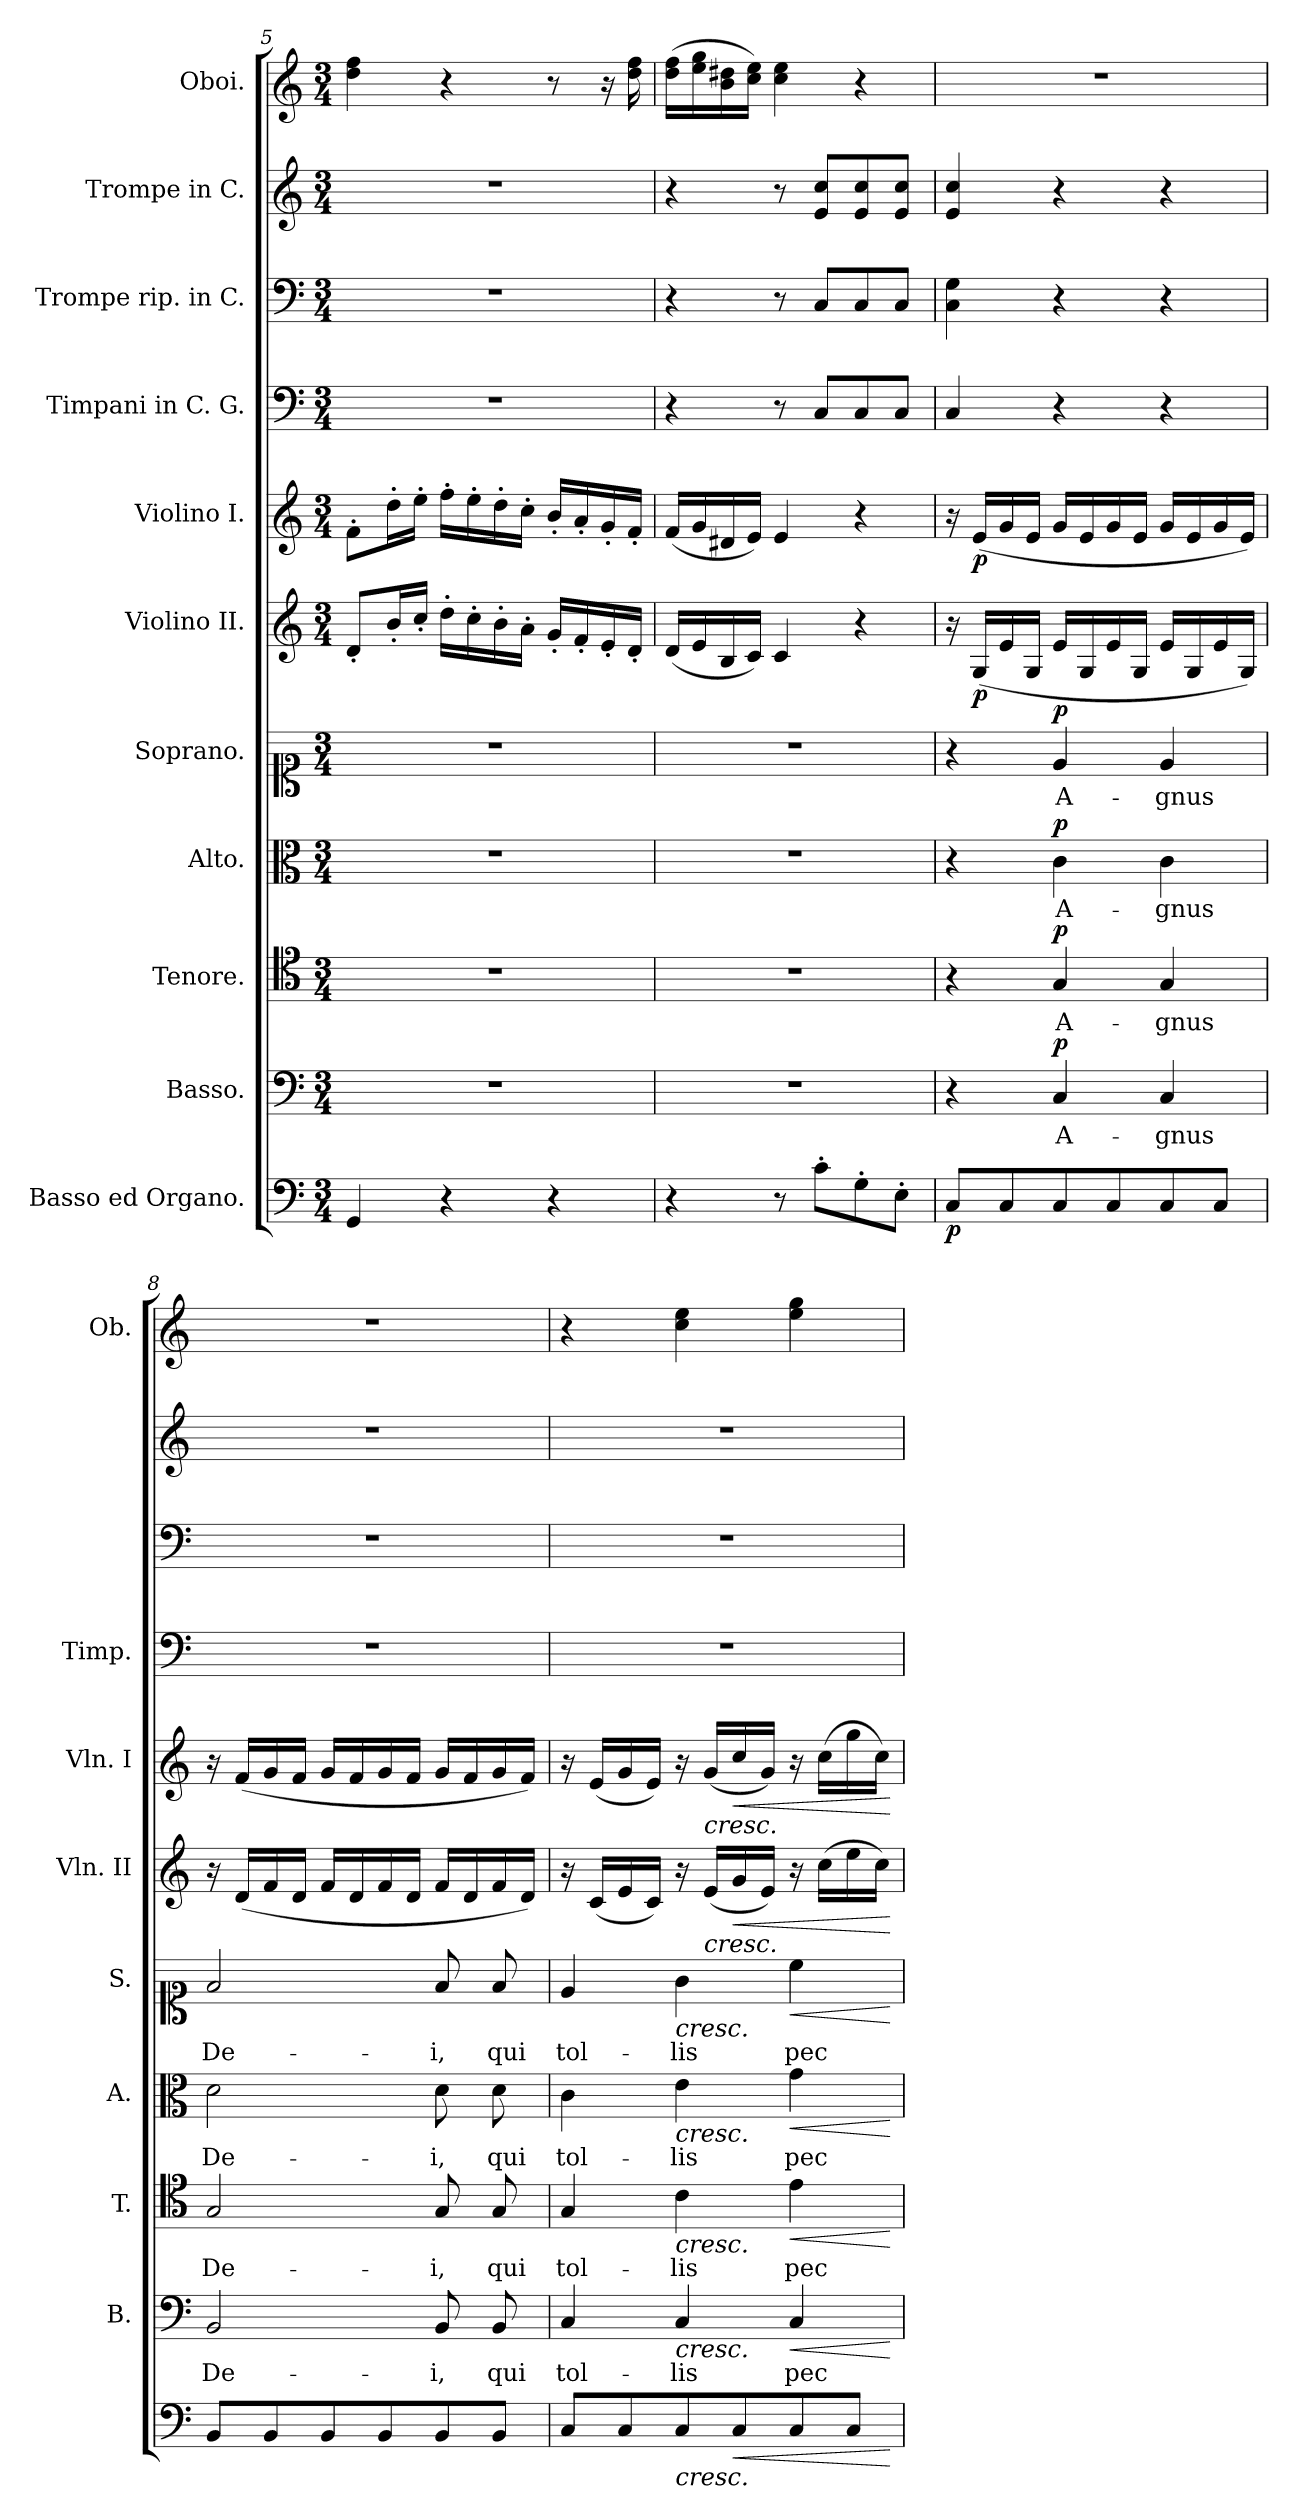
**kern	**dynam	**kern	**text	**dynam	**kern	**text	**dynam	**kern	**text	**dynam	**kern	**text	**dynam	**kern	**dynam	**kern	**dynam	**kern	**kern	**kern	**kern
*part11	*part11	*part10	*part10	*part10	*part9	*part9	*part9	*part8	*part8	*part8	*part7	*part7	*part7	*part6	*part6	*part5	*part5	*part4	*part3	*part2	*part1
*staff11	*staff11	*staff10	*staff10	*staff10	*staff9	*staff9	*staff9	*staff8	*staff8	*staff8	*staff7	*staff7	*staff7	*staff6	*staff6	*staff5	*staff5	*staff4	*staff3	*staff2	*staff1
*I"Basso ed  Organo.	*	*I"Basso.	*	*	*I"Tenore.	*	*	*I"Alto.	*	*	*I"Soprano.	*	*	*I"Violino II.	*	*I"Violino I.	*	*I"Timpani in C. G.	*I"Trompe rip. in C.	*I"Trompe in C.	*I"Oboi.
*	*	*I'B.	*	*	*I'T.	*	*	*I'A.	*	*	*I'S.	*	*	*I'Vln. II	*	*I'Vln. I	*	*I'Timp.	*	*	*I'Ob.
*clefF4	*	*clefF4	*	*	*clefC4	*	*	*clefC3	*	*	*clefC1	*	*	*clefG2	*	*clefG2	*	*clefF4	*clefF4	*clefG2	*clefG2
*k[]	*	*k[]	*	*	*k[]	*	*	*k[]	*	*	*k[]	*	*	*k[]	*	*k[]	*	*k[]	*k[]	*k[]	*k[]
*M3/4	*	*M3/4	*	*	*M3/4	*	*	*M3/4	*	*	*M3/4	*	*	*M3/4	*	*M3/4	*	*M3/4	*M3/4	*M3/4	*M3/4
=5	=5	=5	=5	=5	=5	=5	=5	=5	=5	=5	=5	=5	=5	=5	=5	=5	=5	=5	=5	=5	=5
4GG/	.	2.r	.	.	2.r	.	.	2.r	.	.	2.r	.	.	8d'/L	.	8f'\L	.	2.r	2.r	2.r	4dd\ 4ff\
.	.	.	.	.	.	.	.	.	.	.	.	.	.	16b'/L	.	16dd'\L	.	.	.	.	.
.	.	.	.	.	.	.	.	.	.	.	.	.	.	16cc'/JJ	.	16ee'\JJ	.	.	.	.	.
4r	.	.	.	.	.	.	.	.	.	.	.	.	.	16dd'\LL	.	16ff'\LL	.	.	.	.	4r
.	.	.	.	.	.	.	.	.	.	.	.	.	.	16cc'\	.	16ee'\	.	.	.	.	.
.	.	.	.	.	.	.	.	.	.	.	.	.	.	16b'\	.	16dd'\	.	.	.	.	.
.	.	.	.	.	.	.	.	.	.	.	.	.	.	16a'\JJ	.	16cc'\JJ	.	.	.	.	.
4r	.	.	.	.	.	.	.	.	.	.	.	.	.	16g'/LL	.	16b'/LL	.	.	.	.	8r
.	.	.	.	.	.	.	.	.	.	.	.	.	.	16f'/	.	16a'/	.	.	.	.	.
.	.	.	.	.	.	.	.	.	.	.	.	.	.	16e'/	.	16g'/	.	.	.	.	16r
.	.	.	.	.	.	.	.	.	.	.	.	.	.	16d'/JJ	.	16f'/JJ	.	.	.	.	16dd\ 16ff\
=6	=6	=6	=6	=6	=6	=6	=6	=6	=6	=6	=6	=6	=6	=6	=6	=6	=6	=6	=6	=6	=6
4r	.	2.r	.	.	2.r	.	.	2.r	.	.	2.r	.	.	(<16d/LL	.	(<16f/LL	.	4r	4r	4r	(>16dd\ 16ff\LL
.	.	.	.	.	.	.	.	.	.	.	.	.	.	16e/	.	16g/	.	.	.	.	16ee\ 16gg\
.	.	.	.	.	.	.	.	.	.	.	.	.	.	16B/	.	16d#X/	.	.	.	.	16b\ 16dd#X\
.	.	.	.	.	.	.	.	.	.	.	.	.	.	16c/JJ)	.	16e/JJ)	.	.	.	.	16cc\ 16ee\JJ)
8r	.	.	.	.	.	.	.	.	.	.	.	.	.	4c/	.	4e/	.	8r	8r	8r	4cc\ 4ee\
8c'\L	.	.	.	.	.	.	.	.	.	.	.	.	.	.	.	.	.	8C/L	8C/L	8e/ 8cc/L	.
8G'\	.	.	.	.	.	.	.	.	.	.	.	.	.	4r	.	4r	.	8C/	8C/	8e/ 8cc/	4r
8E'\J	.	.	.	.	.	.	.	.	.	.	.	.	.	.	.	.	.	8C/J	8C/J	8e/ 8cc/J	.
!!LO:PB:g=z
=7	=7	=7	=7	=7	=7	=7	=7	=7	=7	=7	=7	=7	=7	=7	=7	=7	=7	=7	=7	=7	=7
!	!LO:DY:b	!	!	!	!	!	!	!	!	!	!	!	!	!	!	!	!	!	!	!	!
8C/L	p	4r	.	.	4r	.	.	4r	.	.	4r	.	.	16r	.	16r	.	4C/	4C\ 4G\	4e/ 4cc/	2.r
!	!	!	!	!	!	!	!	!	!	!	!	!	!	!	!LO:DY:b	!	!LO:DY:b	!	!	!	!
.	.	.	.	.	.	.	.	.	.	.	.	.	.	(<16G/LL	p	(<16e/LL	p	.	.	.	.
8C/	.	.	.	.	.	.	.	.	.	.	.	.	.	16e/	.	16g/	.	.	.	.	.
.	.	.	.	.	.	.	.	.	.	.	.	.	.	16G/JJ	.	16e/JJ	.	.	.	.	.
!	!	!	!LO:LY:b	!LO:DY:a	!	!LO:LY:b	!LO:DY:a	!	!LO:LY:b	!LO:DY:a	!	!LO:LY:b	!LO:DY:a	!	!	!	!	!	!	!	!
8C/	.	4C/	A-	p	4G/	A-	p	4c\	A-	p	4e/	A-	p	16e/LL	.	16g/LL	.	4r	4r	4r	.
.	.	.	.	.	.	.	.	.	.	.	.	.	.	16G/	.	16e/	.	.	.	.	.
8C/	.	.	.	.	.	.	.	.	.	.	.	.	.	16e/	.	16g/	.	.	.	.	.
.	.	.	.	.	.	.	.	.	.	.	.	.	.	16G/JJ	.	16e/JJ	.	.	.	.	.
!	!	!	!LO:LY:b	!	!	!LO:LY:b	!	!	!LO:LY:b	!	!	!LO:LY:b	!	!	!	!	!	!	!	!	!
8C/	.	4C/	-gnus	.	4G/	-gnus	.	4c\	-gnus	.	4e/	-gnus	.	16e/LL	.	16g/LL	.	4r	4r	4r	.
.	.	.	.	.	.	.	.	.	.	.	.	.	.	16G/	.	16e/	.	.	.	.	.
8C/J	.	.	.	.	.	.	.	.	.	.	.	.	.	16e/	.	16g/	.	.	.	.	.
.	.	.	.	.	.	.	.	.	.	.	.	.	.	16G/JJ)	.	16e/JJ)	.	.	.	.	.
=8	=8	=8	=8	=8	=8	=8	=8	=8	=8	=8	=8	=8	=8	=8	=8	=8	=8	=8	=8	=8	=8
!	!	!	!LO:LY:b	!	!	!LO:LY:b	!	!	!LO:LY:b	!	!	!LO:LY:b	!	!	!	!	!	!	!	!	!
8BB/L	.	2BB/	De-	.	2G/	De-	.	2d\	De-	.	2f/	De-	.	16r	.	16r	.	2.r	2.r	2.r	2.r
.	.	.	.	.	.	.	.	.	.	.	.	.	.	(<16d/LL	.	(<16f/LL	.	.	.	.	.
8BB/	.	.	.	.	.	.	.	.	.	.	.	.	.	16f/	.	16g/	.	.	.	.	.
.	.	.	.	.	.	.	.	.	.	.	.	.	.	16d/JJ	.	16f/JJ	.	.	.	.	.
8BB/	.	.	.	.	.	.	.	.	.	.	.	.	.	16f/LL	.	16g/LL	.	.	.	.	.
.	.	.	.	.	.	.	.	.	.	.	.	.	.	16d/	.	16f/	.	.	.	.	.
8BB/	.	.	.	.	.	.	.	.	.	.	.	.	.	16f/	.	16g/	.	.	.	.	.
.	.	.	.	.	.	.	.	.	.	.	.	.	.	16d/JJ	.	16f/JJ	.	.	.	.	.
!	!	!	!LO:LY:b	!	!	!LO:LY:b	!	!	!LO:LY:b	!	!	!LO:LY:b	!	!	!	!	!	!	!	!	!
8BB/	.	8BB/	-i,	.	8G/	-i,	.	8d\	-i,	.	8f/	-i,	.	16f/LL	.	16g/LL	.	.	.	.	.
.	.	.	.	.	.	.	.	.	.	.	.	.	.	16d/	.	16f/	.	.	.	.	.
!	!	!	!LO:LY:b	!	!	!LO:LY:b	!	!	!LO:LY:b	!	!	!LO:LY:b	!	!	!	!	!	!	!	!	!
8BB/J	.	8BB/	qui	.	8G/	qui	.	8d\	qui	.	8f/	qui	.	16f/	.	16g/	.	.	.	.	.
.	.	.	.	.	.	.	.	.	.	.	.	.	.	16d/JJ)	.	16f/JJ)	.	.	.	.	.
=9	=9	=9	=9	=9	=9	=9	=9	=9	=9	=9	=9	=9	=9	=9	=9	=9	=9	=9	=9	=9	=9
!	!	!	!LO:LY:b	!	!	!LO:LY:b	!	!	!LO:LY:b	!	!	!LO:LY:b	!	!	!	!	!	!	!	!	!
8C/L	.	4C/	tol-	.	4G/	tol-	.	4c\	tol-	.	4e/	tol-	.	16r	.	16r	.	2.r	2.r	2.r	4r
.	.	.	.	.	.	.	.	.	.	.	.	.	.	(<16c/LL	.	(<16e/LL	.	.	.	.	.
8C/	.	.	.	.	.	.	.	.	.	.	.	.	.	16e/	.	16g/	.	.	.	.	.
.	.	.	.	.	.	.	.	.	.	.	.	.	.	16c/JJ)	.	16e/JJ)	.	.	.	.	.
!	!	!	!	!	!	!	!	!	!	!	!LO:TX:b:i:t=cresc.	!	!	!	!	!	!	!	!	!	!
!	!	!	!	!	!	!	!	!LO:TX:b:i:t=cresc.	!	!	!	!	!	!	!	!	!	!	!	!	!
!	!	!	!	!	!LO:TX:b:i:t=cresc.	!	!	!	!	!	!	!	!	!	!	!	!	!	!	!	!
!	!	!LO:TX:b:i:t=cresc.	!	!	!	!	!	!	!	!	!	!	!	!	!	!	!	!	!	!	!
!LO:TX:b:i:t=cresc.	!	!	!	!	!	!	!	!	!	!	!	!	!	!	!	!	!	!	!	!	!
!	!	!	!LO:LY:b	!	!	!LO:LY:b	!	!	!LO:LY:b	!	!	!LO:LY:b	!	!	!	!	!	!	!	!	!
8C/	.	4C/	-lis	.	4c\	-lis	.	4e\	-lis	.	4g\	-lis	.	16r	.	16r	.	.	.	.	4cc\ 4ee\
!	!	!	!	!	!	!	!	!	!	!	!	!	!	!	!	!LO:TX:b:i:t=cresc.	!	!	!	!	!
!	!	!	!	!	!	!	!	!	!	!	!	!	!	!LO:TX:b:i:t=cresc.	!	!	!	!	!	!	!
.	.	.	.	.	.	.	.	.	.	.	.	.	.	(<16e/LL	.	(<16g/LL	.	.	.	.	.
!	!LO:HP:b	!	!	!	!	!	!	!	!	!	!	!	!	!	!LO:HP:b	!	!LO:HP:b	!	!	!	!
8C/	<	.	.	.	.	.	.	.	.	.	.	.	.	16g/	<	16cc/	<	.	.	.	.
.	.	.	.	.	.	.	.	.	.	.	.	.	.	16e/JJ)	.	16g/JJ)	.	.	.	.	.
!	!	!	!LO:LY:b	!LO:HP:b	!	!LO:LY:b	!LO:HP:b	!	!LO:LY:b	!LO:HP:b	!	!LO:LY:b	!LO:HP:b	!	!	!	!	!	!	!	!
8C/	.	4C/	pec-	<	4e\	pec-	<	4g\	pec-	<	4cc\	pec-	<	16r	.	16r	.	.	.	.	4ee\ 4gg\
.	.	.	.	.	.	.	.	.	.	.	.	.	.	(>16cc\LL	.	(>16cc\LL	.	.	.	.	.
8C/J	.	.	.	.	.	.	.	.	.	.	.	.	.	16ee\	.	16gg\	.	.	.	.	.
.	.	.	.	.	.	.	.	.	.	.	.	.	.	16cc\JJ)	.	16cc\JJ)	.	.	.	.	.
.	[	.	.	[	.	.	[	.	.	[	.	.	[	.	[	.	[	.	.	.	.
=	=	=	=	=	=	=	=	=	=	=	=	=	=	=	=	=	=	=	=	=	=
*-	*-	*-	*-	*-	*-	*-	*-	*-	*-	*-	*-	*-	*-	*-	*-	*-	*-	*-	*-	*-	*-
